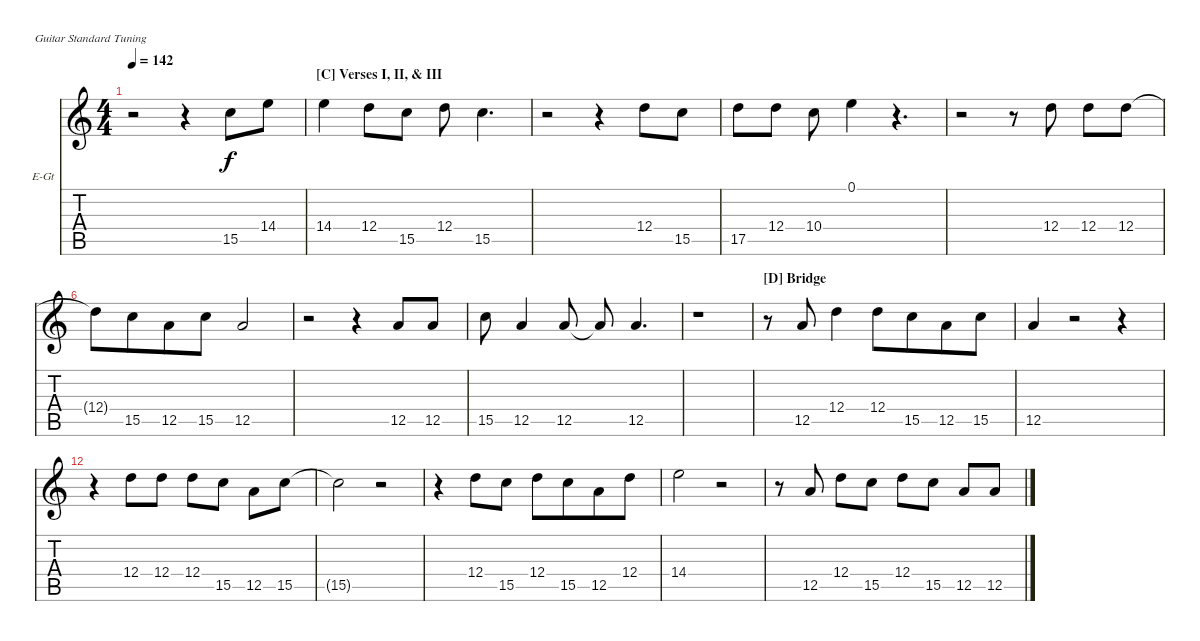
\bracketExtendMode nobrackets
\firstSystemTrackNameOrientation horizontal
\otherSystemsTrackNameOrientation horizontal
\defaultBarNumberDisplay FirstOfSystem
\track ("Vocals" "E-Gt") {instrument distortionguitar}
\staff {score tabs}
\tuning (E4 B3 G3 D3 A2 E2)
\ts (4 4)
\tempo 142
\clef g2
\scale
0.333333
\ks c
r.2{dy f} r.4 15.5.8 14.4.8 |
\section ("C" "Verses I, II, & III")
\scale
0.333333 14.4.4 12.4.8 15.5.8 12.4.8 15.5.4{d} |
\scale
0.333333 r.2 r.4 12.4.8 15.5.8 |
\scale
0.333333 17.5.8 12.4.8 10.4.8 0.1.4 r.4{d} |
\scale
0.333333 r.2 r.8 12.4.8 12.4.8 12.4.8 |
\scale
0.333333 12.4{t}.8 15.5.8{beam merge} 12.5.8{beam merge} 15.5.8 12.5.2 |
\scale
0.333333 r.2 r.4 12.5.8 12.5.8 |
\scale
0.333333 15.5.8 12.5.4 12.5.8 12.5{t}.8 12.5.4{d} |
\scale
0.333333 r.1 |
\section ("D" "Bridge")
\scale
0.333333 r.8 12.5.8 12.4.4 12.4.8 15.5.8{beam merge} 12.5.8 15.5.8 |
\scale
0.333333 12.5.4 r.2 r.4 |
\scale
0.333333 r.4 12.4.8 12.4.8 12.4.8 15.5.8 12.5.8 15.5.8 |
\scale
0.333333 15.5{t}.2 r.2 |
\scale
0.333333 r.4 12.4.8 15.5.8 12.4.8 15.5.8{beam merge} 12.5.8 12.4.8 |
\scale
0.333333 14.4.2 r.2 |
\scale
0.333333 r.8 12.5.8 12.4.8 15.5.8 12.4.8 15.5.8 12.5.8 12.5.8
